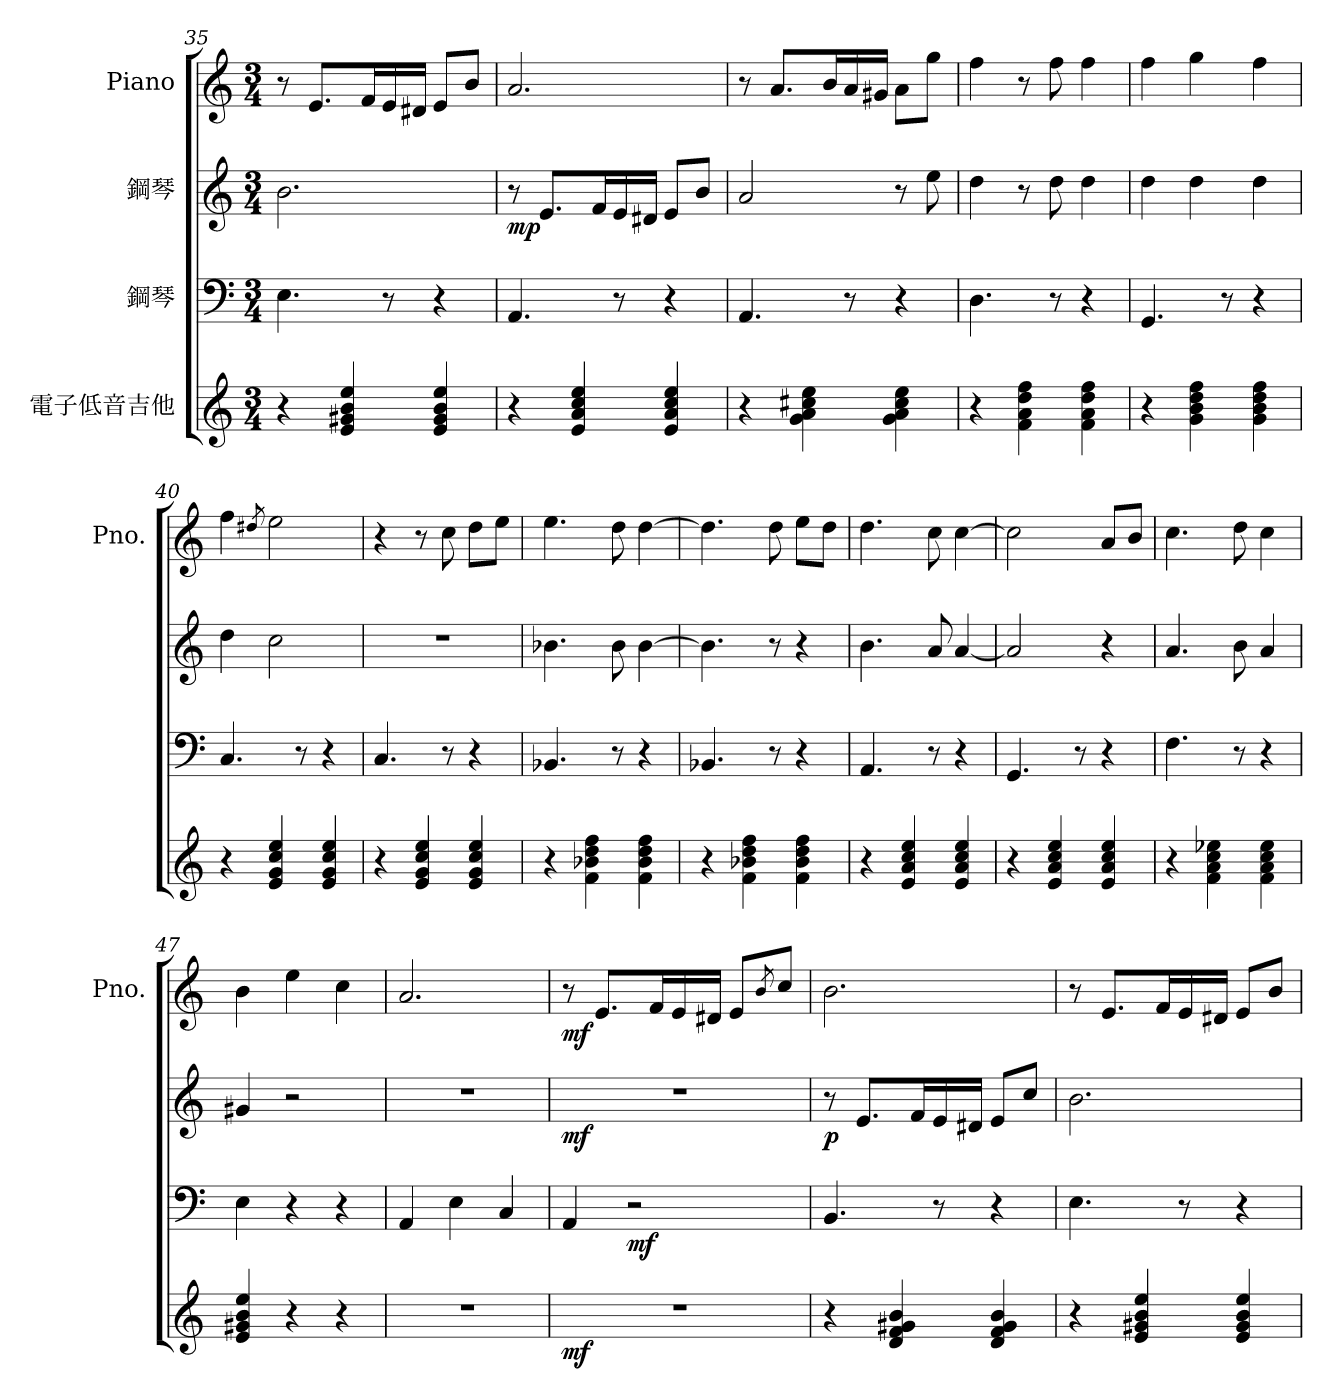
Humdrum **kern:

**kern	**dynam	**kern	**dynam	**kern	**dynam	**kern	**dynam
*part4	*part4	*part3	*part3	*part2	*part2	*part1	*part1
*staff4	*staff4	*staff3	*staff3	*staff2	*staff2	*staff1	*staff1
*I"電子低音吉他	*	*I"鋼琴	*	*I"鋼琴	*	*I"Piano	*
*	*	*	*	*	*	*I'Pno.	*
*clefG2	*	*clefF4	*	*clefG2	*	*clefG2	*
*ITrd7c12	*	*	*	*	*	*	*
*k[]	*	*k[]	*	*k[]	*	*k[]	*
*M3/4	*	*M3/4	*	*M3/4	*	*M3/4	*
=35	=35	=35	=35	=35	=35	=35	=35
4r	.	4.E\	.	2.b\	.	8r	.
.	.	.	.	.	.	8.e/L	.
4E/ 4G#X/ 4B/ 4e/	.	.	.	.	.	.	.
.	.	.	.	.	.	16f/L	.
.	.	8r	.	.	.	16e/	.
.	.	.	.	.	.	16d#X/JJ	.
4E/ 4G#/ 4B/ 4e/	.	4r	.	.	.	8e/L	.
.	.	.	.	.	.	8b/J	.
=36	=36	=36	=36	=36	=36	=36	=36
!	!	!	!	!	!LO:DY:b	!	!
4r	.	4.AA/	.	8r	mp	2.a/	.
.	.	.	.	8.e/L	.	.	.
4E/ 4A/ 4c/ 4e/	.	.	.	.	.	.	.
.	.	.	.	16f/L	.	.	.
.	.	8r	.	16e/	.	.	.
.	.	.	.	16d#X/JJ	.	.	.
4E/ 4A/ 4c/ 4e/	.	4r	.	8e/L	.	.	.
.	.	.	.	8b/J	.	.	.
!!LO:LB:g=z
=37	=37	=37	=37	=37	=37	=37	=37
4r	.	4.AA/	.	2a/	.	8r	.
.	.	.	.	.	.	8.a/L	.
4G\ 4A\ 4c#X\ 4e\	.	.	.	.	.	.	.
.	.	.	.	.	.	16b/L	.
.	.	8r	.	.	.	16a/	.
.	.	.	.	.	.	16g#X/JJ	.
4G\ 4A\ 4c#\ 4e\	.	4r	.	8r	.	8a\L	.
.	.	.	.	8ee\	.	8gg\J	.
=38	=38	=38	=38	=38	=38	=38	=38
4r	.	4.D\	.	4dd\	.	4ff\	.
4F\ 4A\ 4d\ 4f\	.	.	.	8r	.	8r	.
.	.	8r	.	8dd\	.	8ff\	.
4F\ 4A\ 4d\ 4f\	.	4r	.	4dd\	.	4ff\	.
=39	=39	=39	=39	=39	=39	=39	=39
4r	.	4.GG/	.	4dd\	.	4ff\	.
4G\ 4B\ 4d\ 4f\	.	.	.	4dd\	.	4gg\	.
.	.	8r	.	.	.	.	.
4G\ 4B\ 4d\ 4f\	.	4r	.	4dd\	.	4ff\	.
=40	=40	=40	=40	=40	=40	=40	=40
4r	.	4.C/	.	4dd\	.	4ff\	.
.	.	.	.	.	.	8qdd#X/	.
4E/ 4G/ 4c/ 4e/	.	.	.	2cc\	.	2ee\	.
.	.	8r	.	.	.	.	.
4E/ 4G/ 4c/ 4e/	.	4r	.	.	.	.	.
=41	=41	=41	=41	=41	=41	=41	=41
4r	.	4.C/	.	2.r	.	4r	.
4E/ 4G/ 4c/ 4e/	.	.	.	.	.	8r	.
.	.	8r	.	.	.	8cc\	.
4E/ 4G/ 4c/ 4e/	.	4r	.	.	.	8dd\L	.
.	.	.	.	.	.	8ee\J	.
=42	=42	=42	=42	=42	=42	=42	=42
4r	.	4.BB-X/	.	4.b-X\	.	4.ee\	.
4F\ 4B-X\ 4d\ 4f\	.	.	.	.	.	.	.
.	.	8r	.	8b-\	.	8dd\	.
4F\ 4B-\ 4d\ 4f\	.	4r	.	[4b-\	.	[4dd\	.
=43	=43	=43	=43	=43	=43	=43	=43
4r	.	4.BB-X/	.	4.b-\]	.	4.dd\]	.
4F\ 4B-X\ 4d\ 4f\	.	.	.	.	.	.	.
.	.	8r	.	8r	.	8dd\	.
4F\ 4B-\ 4d\ 4f\	.	4r	.	4r	.	8ee\L	.
.	.	.	.	.	.	8dd\J	.
=44	=44	=44	=44	=44	=44	=44	=44
4r	.	4.AA/	.	4.b\	.	4.dd\	.
4E/ 4A/ 4c/ 4e/	.	.	.	.	.	.	.
.	.	8r	.	8a/	.	8cc\	.
4E/ 4A/ 4c/ 4e/	.	4r	.	[4a/	.	[4cc\	.
!!LO:PB:g=z
=45	=45	=45	=45	=45	=45	=45	=45
4r	.	4.GG/	.	2a/]	.	2cc\]	.
4E/ 4A/ 4c/ 4e/	.	.	.	.	.	.	.
.	.	8r	.	.	.	.	.
4E/ 4A/ 4c/ 4e/	.	4r	.	4r	.	8a/L	.
.	.	.	.	.	.	8b/J	.
=46	=46	=46	=46	=46	=46	=46	=46
4r	.	4.F\	.	4.a/	.	4.cc\	.
4F\ 4A\ 4c\ 4e-X\	.	.	.	.	.	.	.
.	.	8r	.	8b\	.	8dd\	.
4F\ 4A\ 4c\ 4e-\	.	4r	.	4a/	.	4cc\	.
=47	=47	=47	=47	=47	=47	=47	=47
4E/ 4G#X/ 4B/ 4e/	.	4E\	.	4g#X/	.	4b\	.
4r	.	4r	.	2r	.	4ee\	.
4r	.	4r	.	.	.	4cc\	.
=48	=48	=48	=48	=48	=48	=48	=48
2.r	.	4AA/	.	2.r	.	2.a/	.
.	.	4E\	.	.	.	.	.
.	.	4C/	.	.	.	.	.
=49	=49	=49	=49	=49	=49	=49	=49
!	!LO:DY:b	!	!	!	!LO:DY:b	!	!LO:DY:b
2.r	mf	4AA/	.	2.r	mf	8r	mf
.	.	.	.	.	.	8.e/L	.
!	!	!	!LO:DY:b	!	!	!	!
.	.	2r	mf	.	.	.	.
.	.	.	.	.	.	16f/L	.
.	.	.	.	.	.	16e/	.
.	.	.	.	.	.	16d#X/JJ	.
.	.	.	.	.	.	8e/L	.
.	.	.	.	.	.	8qb/	.
.	.	.	.	.	.	8cc/J	.
=50	=50	=50	=50	=50	=50	=50	=50
!	!	!	!	!	!LO:DY:b	!	!
4r	.	4.BB/	.	8r	p	2.b\	.
.	.	.	.	8.e/L	.	.	.
4D/ 4F/ 4G#X/ 4B/	.	.	.	.	.	.	.
.	.	.	.	16f/L	.	.	.
.	.	8r	.	16e/	.	.	.
.	.	.	.	16d#X/JJ	.	.	.
4D/ 4F/ 4G#/ 4B/	.	4r	.	8e/L	.	.	.
.	.	.	.	8cc/J	.	.	.
=51	=51	=51	=51	=51	=51	=51	=51
4r	.	4.E\	.	2.b\	.	8r	.
.	.	.	.	.	.	8.e/L	.
4E/ 4G#X/ 4B/ 4e/	.	.	.	.	.	.	.
.	.	.	.	.	.	16f/L	.
.	.	8r	.	.	.	16e/	.
.	.	.	.	.	.	16d#X/JJ	.
4E/ 4G#/ 4B/ 4e/	.	4r	.	.	.	8e/L	.
.	.	.	.	.	.	8b/J	.
=	=	=	=	=	=	=	=
*-	*-	*-	*-	*-	*-	*-	*-
